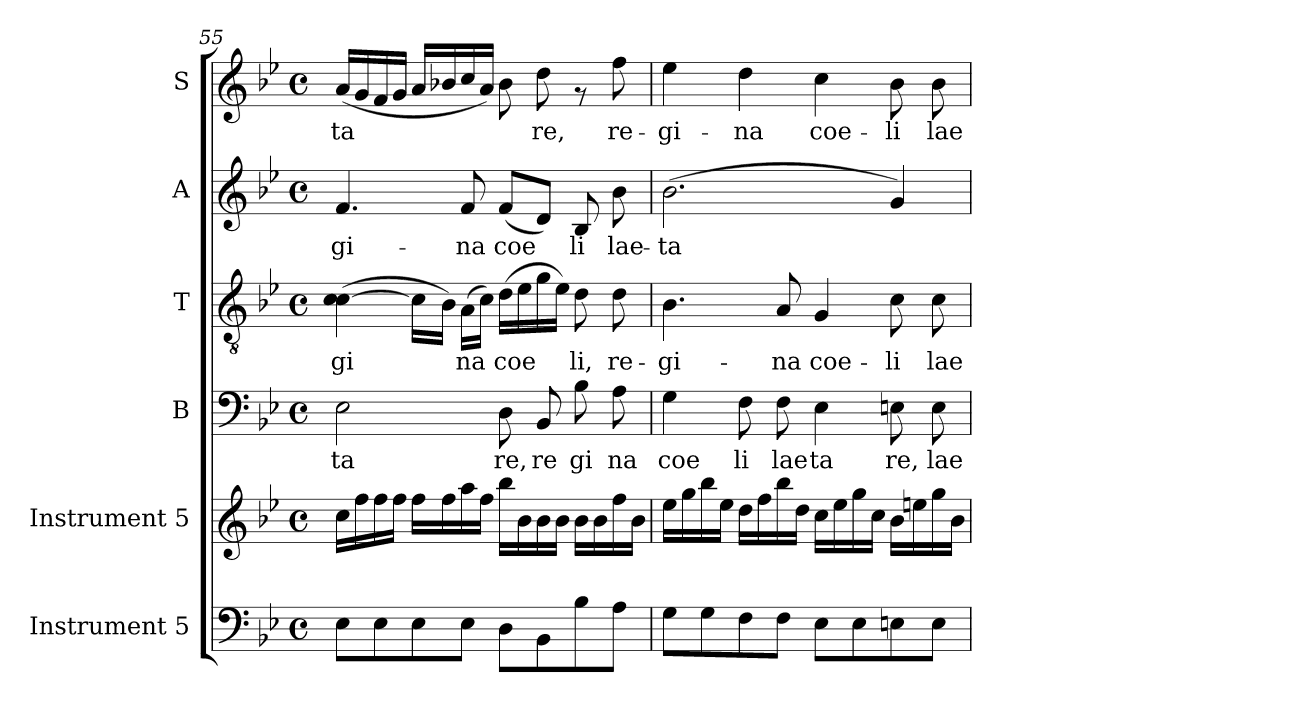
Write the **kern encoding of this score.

**kern	**kern	**kern	**text	**kern	**text	**kern	**text	**kern	**text
*part6	*part5	*part4	*part4	*part3	*part3	*part2	*part2	*part1	*part1
*staff6	*staff5	*staff4	*staff4	*staff3	*staff3	*staff2	*staff2	*staff1	*staff1
*I"Instrument 5	*I"Instrument 5	*I"B	*	*I"T	*	*I"A	*	*I"S	*
*	*	*I'B	*	*I'T	*	*I'A	*	*I'S	*
*clefF4	*clefG2	*clefF4	*	*clefGv2	*	*clefG2	*	*clefG2	*
*k[b-e-]	*k[b-e-]	*k[b-e-]	*	*k[b-e-]	*	*k[b-e-]	*	*k[b-e-]	*
*B-:	*B-:	*B-:	*	*B-:	*	*B-:	*	*B-:	*
*M4/4	*M4/4	*M4/4	*	*M4/4	*	*M4/4	*	*M4/4	*
*met(c)	*met(c)	*met(c)	*	*met(c)	*	*met(c)	*	*met(c)	*
=55	=55	=55	=55	=55	=55	=55	=55	=55	=55
!	!	!	!LO:LY:b:cj	!	!LO:LY:b:cj	!	!LO:LY:b:cj	!	!LO:LY:b:cj
8E-\L	16cc\L	2E-\	ta	(>4c\ [>4c\	-gi-	4.f/	-gi-	(>16a/L	-ta-
!	!	!	!	!	!	!	!	!	!LO:LY:b:cj
.	16ff\	.	.	.	.	.	.	16g/	--
!	!	!	!	!	!	!	!	!	!LO:LY:b:cj
8E-\	16ff\	.	.	.	.	.	.	16f/	--
!	!	!	!	!	!	!	!	!	!LO:LY:b:cj
.	16ff\J	.	.	.	.	.	.	16g/J	--
!	!	!	!	!	!LO:LY:b:cj	!	!	!	!LO:LY:b:cj
8E-\	16ff\L	.	.	16c\L]	--	.	.	16a/L	--
!	!	!	!	!	!LO:LY:b:cj	!	!	!	!LO:LY:b:cj
.	16ff\	.	.	16B-\J)	--	.	.	16b-X/	--
!	!	!	!	!	!LO:LY:b:cj	!	!LO:LY:b:cj	!	!LO:LY:b:cj
8E-\J	16aa\	.	.	(>16A\L	-na	8f/	-na	16cc/	--
!	!	!	!	!	!LO:LY:b:cj	!	!	!	!LO:LY:b:cj
.	16ff\J	.	.	16c\J)	.	.	.	16a/J)	--
!	!	!	!LO:LY:b:cj	!	!LO:LY:b:cj	!	!LO:LY:b:cj	!	!LO:LY:b:cj
8D\L	16bb-\L	8D\	re,	(>16d\L	coe-	(<8f/L	coe-	8b-\	--
!	!	!	!	!	!LO:LY:b:cj	!	!	!	!
.	16b-\	.	.	16e-\	--	.	.	.	.
!	!	!	!LO:LY:b:cj	!	!LO:LY:b:cj	!	!LO:LY:b:cj	!	!LO:LY:b:cj
8BB-\	16b-\	8BB-/	re	16g\	--	8d/J)	--	8dd\	-re,
!	!	!	!	!	!LO:LY:b:cj	!	!	!	!
.	16b-\J	.	.	16e-\J)	--	.	.	.	.
!	!	!	!LO:LY:b:cj	!	!LO:LY:b:cj	!	!LO:LY:b:cj	!	!
8B-\	16b-\L	8B-\	gi	8d\	-li,	8B-/	-li	8rf	.
.	16b-\	.	.	.	.	.	.	.	.
!	!	!	!LO:LY:b:cj	!	!LO:LY:b:cj	!	!LO:LY:b:cj	!	!LO:LY:b:cj
8A\J	16ff\	8A\	na	8d\	re-	8b-\	lae-	8ff\	re-
.	16b-\J	.	.	.	.	.	.	.	.
=56	=56	=56	=56	=56	=56	=56	=56	=56	=56
!	!	!	!LO:LY:b:cj	!	!LO:LY:b:cj	!	!LO:LY:b:cj	!	!LO:LY:b:cj
8G\L	16ee-\L	4G\	coe	4.B-\	-gi-	(>2.b-\	-ta-	4ee-\	-gi-
.	16gg\	.	.	.	.	.	.	.	.
8G\	16bb-\	.	.	.	.	.	.	.	.
.	16ee-\J	.	.	.	.	.	.	.	.
!	!	!	!LO:LY:b:cj	!	!	!	!	!	!LO:LY:b:cj
8F\	16dd\L	8F\	li	.	.	.	.	4dd\	-na
.	16ff\	.	.	.	.	.	.	.	.
!	!	!	!LO:LY:b:cj	!	!LO:LY:b:cj	!	!	!	!
8F\J	16bb-\	8F\	lae	8A/	-na	.	.	.	.
.	16dd\J	.	.	.	.	.	.	.	.
!	!	!	!LO:LY:b:cj	!	!LO:LY:b:cj	!	!	!	!LO:LY:b:cj
8E-\L	16cc\L	4E-\	ta	4G/	coe-	.	.	4cc\	coe-
.	16ee-\	.	.	.	.	.	.	.	.
8E-\	16gg\	.	.	.	.	.	.	.	.
.	16cc\J	.	.	.	.	.	.	.	.
!	!	!	!LO:LY:b:cj	!	!LO:LY:b:cj	!	!LO:LY:b:cj	!	!LO:LY:b:cj
8En\	16b-\L	8En\	re,	8c\	-li	4g/)	--	8b-\	-li
.	16een\	.	.	.	.	.	.	.	.
!	!	!	!LO:LY:b:cj	!	!LO:LY:b:cj	!	!	!	!LO:LY:b:cj
8E\J	16gg\	8E\	lae	8c\	lae-	.	.	8b-\	lae-
.	16b-\J	.	.	.	.	.	.	.	.
=	=	=	=	=	=	=	=	=	=
*-	*-	*-	*-	*-	*-	*-	*-	*-	*-
